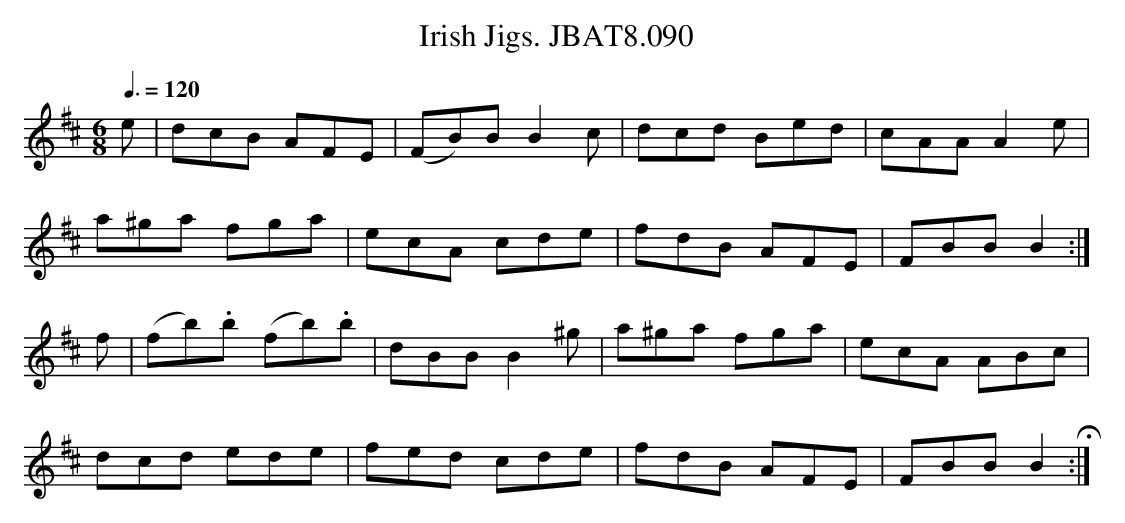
X:1
T:Irish Jigs. JBAT8.090
M:6/8
L:1/8
Q:3/8=120
K:Bm
e|dcB AFE|(FB)BB2c|dcd Bed|cAAA2e|
a^ga fga|ecA cde|fdB AFE|FBBB2:|
f|(fb).b (fb).b|dBBB2^g|a^ga fga|ecA ABc|
dcd ede|fed cde|fdB AFE|FBBB2!fermata!:|
